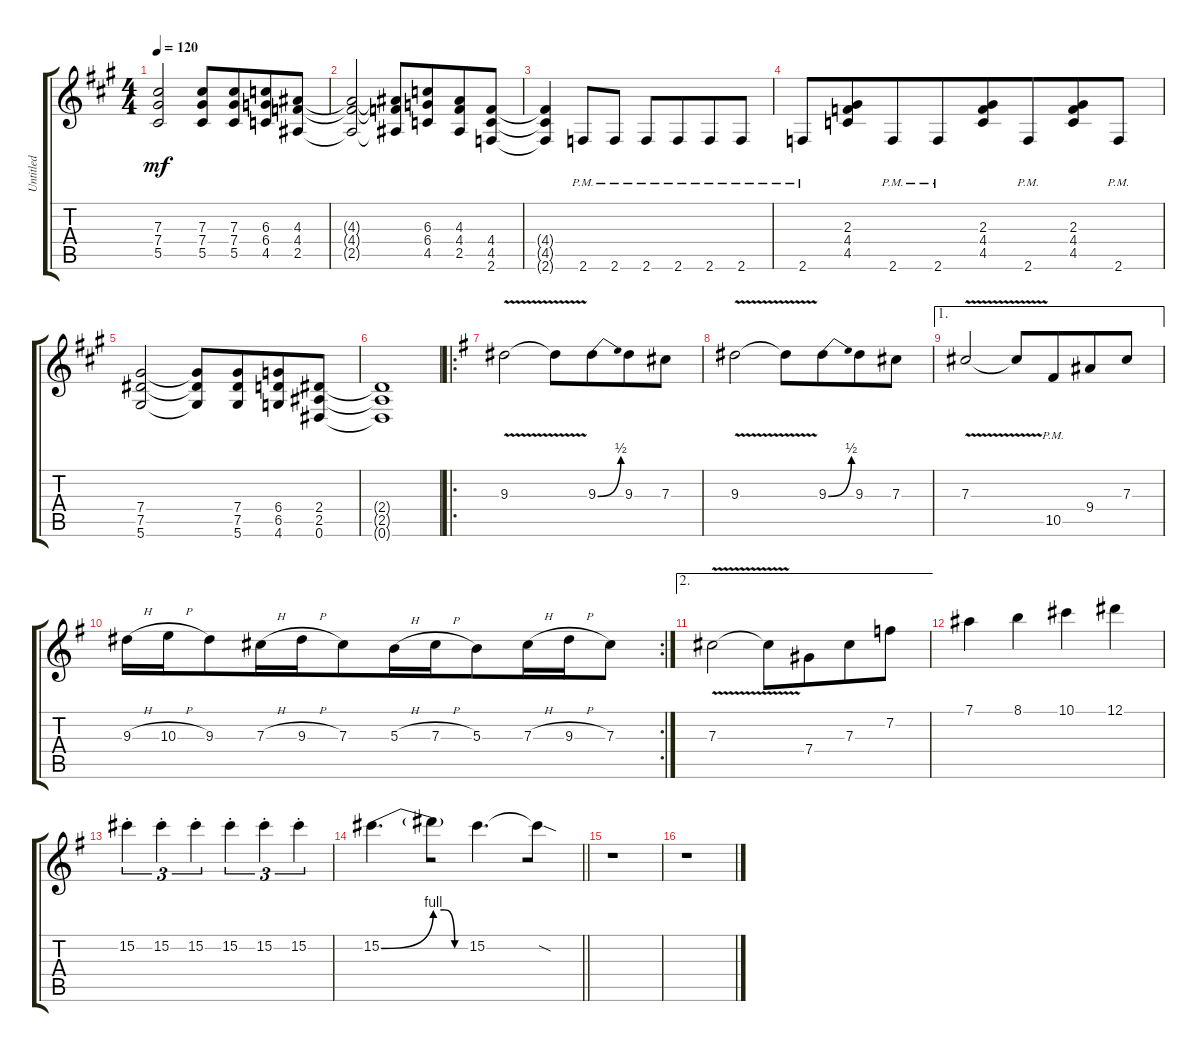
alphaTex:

\track ("Untitled" "Untitled") {instrument distortionguitar}
\staff {score tabs}
\tuning (Eb4 Bb3 Gb3 Db3 Ab2 Eb2) {hide}
\ts (4 4)
\tempo 120
\clef g2
\ks a
(7.3 7.4 5.5).2{dy mf beam merge} (7.3 7.4 5.5).8{beam merge} (7.3 7.4 5.5).8{beam merge} (6.3 6.4 4.5).8{beam merge} (4.3 4.4 2.5).8 |
(4.3{t} 4.4{t} 2.5{t}).2{beam merge} (4.3{t} 4.4{t} 2.5{t}).8{beam merge} (6.3 6.4 4.5).8{beam merge} (4.3 4.4 2.5).8{beam merge} (4.4 4.5 2.6).8 |
(4.4{t} 4.5{t} 2.6{t}).4{beam merge} 2.6{pm}.8{beam merge} 2.6{pm}.8 2.6{pm}.8{beam merge} 2.6{pm}.8{beam merge} 2.6{pm}.8 2.6{pm}.8 |
2.6{pm}.8{beam merge} (2.3 4.4 4.5).8{beam merge} 2.6{pm}.8{beam merge} 2.6{pm}.8{beam merge} (2.3 4.4 4.5).8{beam merge} 2.6{pm}.8{beam merge} (2.3 4.4 4.5).8{beam merge} 2.6{pm}.8 |
(7.4 7.5 5.6).2{beam merge} (7.4{t} 7.5{t} 5.6{t}).8{beam merge} (7.4 7.5 5.6).8{beam merge} (6.4 6.5 4.6).8{beam merge} (2.4 2.5 0.6).8 |
(2.4{t} 2.5{t} 0.6{t}).1 |
\ro
\ks g
9.3{v}.2{beam merge} 9.3{v t}.8{beam merge} 9.3{be (bend 0 0 60 2)}.8{beam merge} 9.3.8{beam merge} 7.3.8 |
9.3{v}.2{beam merge} 9.3{v t}.8{beam merge} 9.3{be (bend 0 0 60 2)}.8{beam merge} 9.3.8{beam merge} 7.3.8 |
\ae 1
7.3{v}.2{beam merge} 7.3{v t}.8 10.5{pm}.8{beam merge} 9.4.8{beam merge} 7.3.8 |
\rc 2
9.3{h}.16 10.3{h}.16{beam merge} 9.3.8{beam merge} 7.3{h}.16{beam merge} 9.3{h}.16{beam merge} 7.3.8{beam merge} 5.3{h}.16{beam merge} 7.3{h}.16{beam merge} 5.3.8{beam merge} 7.3{h}.16{beam merge} 9.3{h}.16 7.3.8 |
\ae 2
7.3{v}.2 7.3{v t}.8{beam merge} 7.4.8{beam merge} 7.3.8{beam merge} 7.2.8 |
7.1.4 8.1.4{beam merge} 10.1.4{beam merge} 12.1.4 |
15.2{st}.4{tu (3 2) beam merge} 15.2{st}.4{tu (3 2) beam merge} 15.2{st}.4{tu (3 2)} 15.2{st}.4{tu (3 2) beam merge} 15.2{st}.4{tu (3 2) beam merge} 15.2{st}.4{tu (3 2)} |
\barLineRight lightlight
15.2{be (bend 0 0 60 4)}.4{d} 15.2{be (custom 0 4 20 4 40 0 60 0) t}.8{beam merge} 15.2.4{d beam merge} 15.2{sod t}.8 |
r.1 |
r.1
